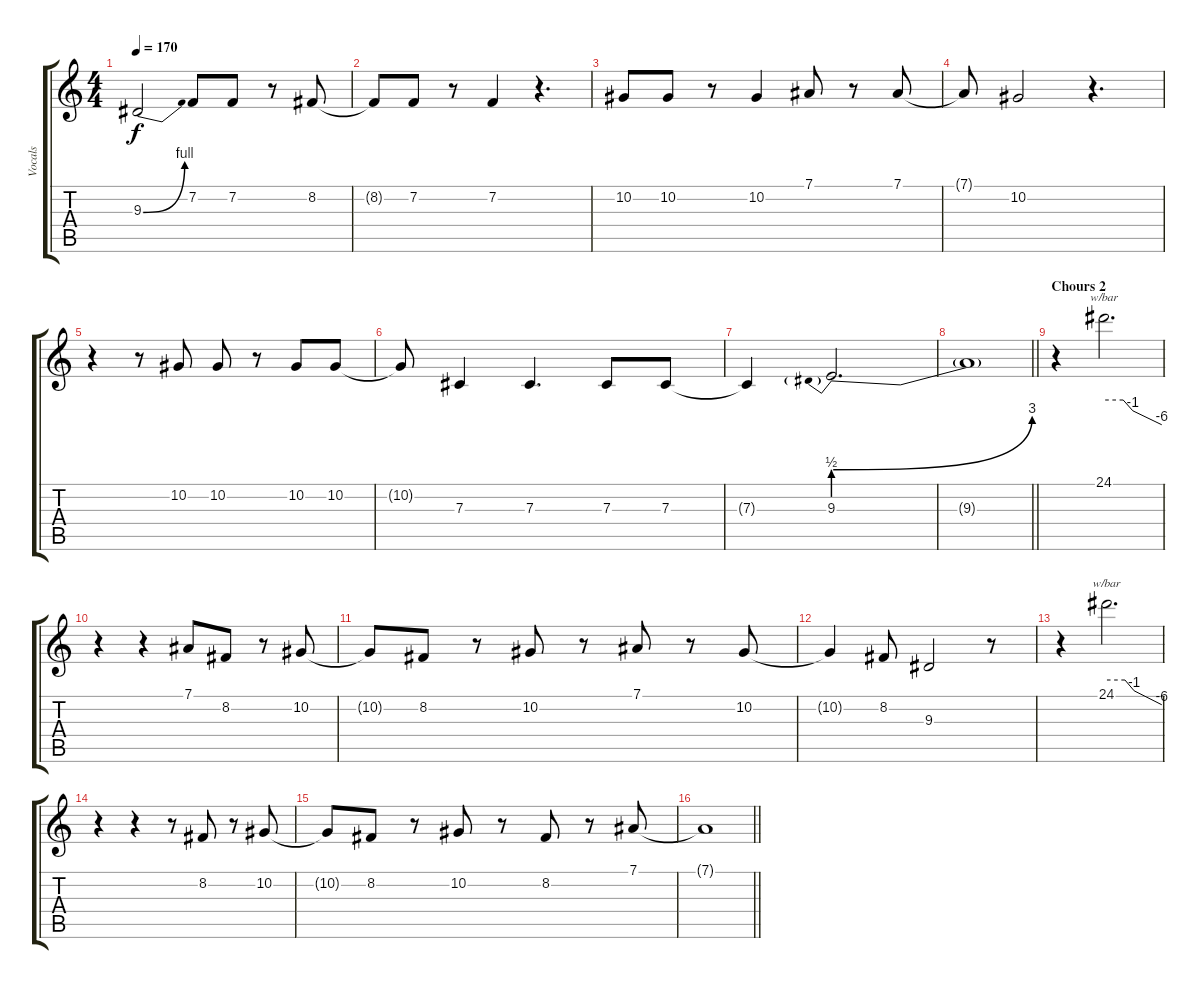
\track ("Vocals" "Vocals") {instrument lead6voice}
\staff {score tabs}
\tuning (Eb4 Bb3 Gb3 Db3 Ab2 Eb2) {hide}
\ts (4 4)
\tempo 170
\clef g2
\ks c
9.3{be (bend 0 0 60 4)}.2{dy f} 7.2.8 7.2.8 r.8 8.2.8 |
8.2{t}.8 7.2.8 r.8 7.2.4 r.4{d} |
10.2.8 10.2.8 r.8 10.2.4 7.1.8 r.8 7.1.8 |
7.1{t}.8 10.2.2 r.4{d} |
r.4 r.8 10.2.8 10.2.8 r.8 10.2.8 10.2.8 |
10.2{t}.8 7.3.4 7.3.4{d} 7.3.8 7.3.8 |
7.3{t}.4 9.3{be (prebendbend 0 2 60 12)}.2{d} |
\barLineRight lightlight
9.3{t}.1 |
\section ("" "Chours 2")
r.4 24.1.2{d tbe (custom default 0 0 20 0 30 -4 60 -24)} |
r.4 r.4 7.1.8 8.2.8 r.8 10.2.8 |
10.2{t}.8 8.2.8 r.8 10.2.8 r.8 7.1.8 r.8 10.2.8 |
10.2{t}.4 8.2.8 9.3.2 r.8 |
r.4 24.1.2{d tbe (custom default 0 0 20 0 30 -4 60 -24)} |
r.4 r.4 r.8 8.2.8 r.8 10.2.8 |
10.2{t}.8 8.2.8 r.8 10.2.8 r.8 8.2.8 r.8 7.1.8 |
\barLineRight lightlight
7.1{t}.1
